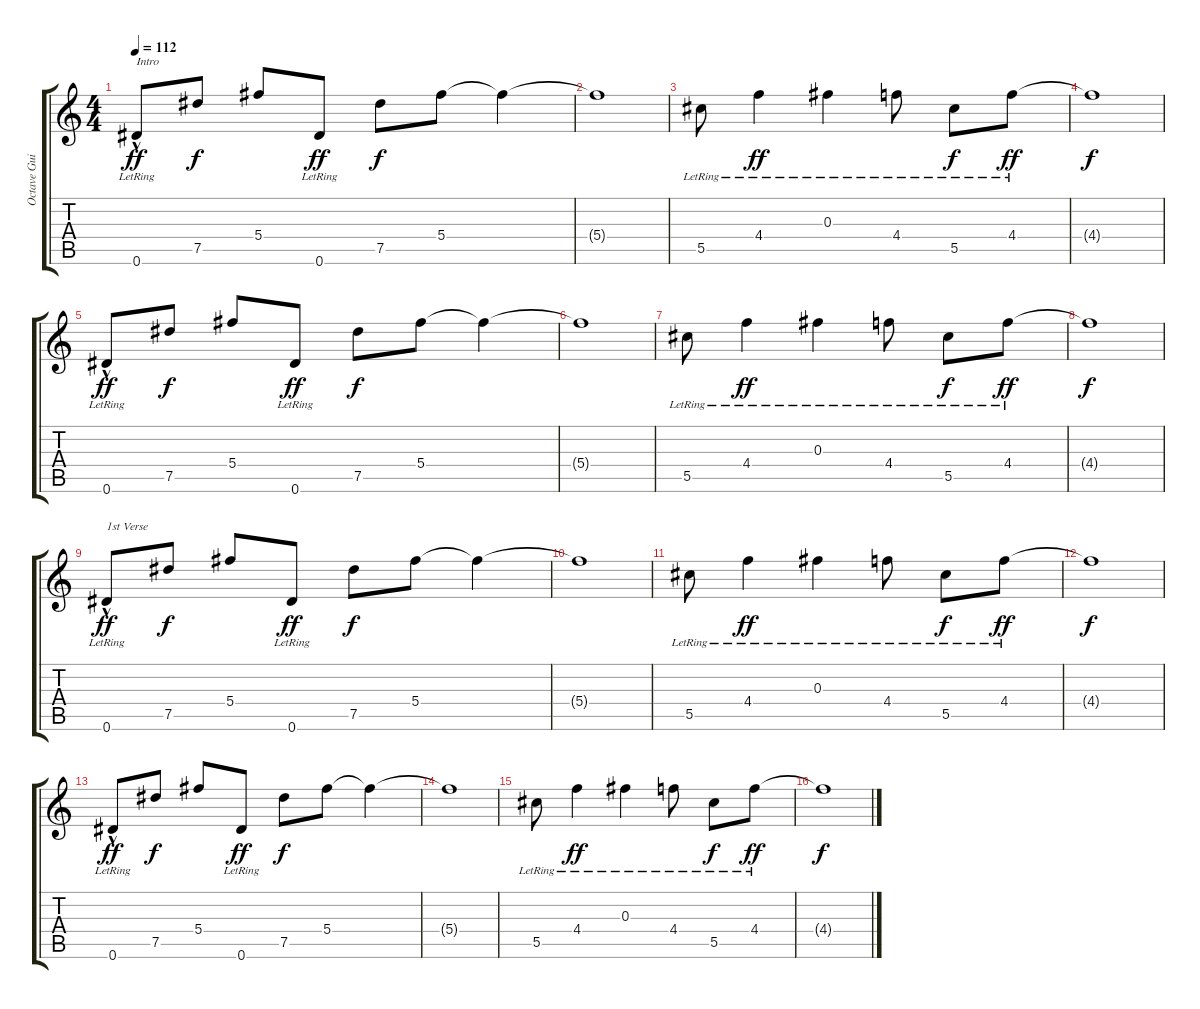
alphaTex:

\track ("Octave Guitar" "Octave Gui") {instrument electricguitarclean}
\staff {score tabs}
\tuning (Eb5 Bb4 Gb4 Db4 Ab3 Eb3) {hide}
\ts (4 4)
\tempo 112
\clef g2
\ks c
0.6{hac lr}.8{txt "Intro" dy ff instrument electricguitarclean} 7.5.8{dy f} 5.4.8 0.6{lr}.8{dy ff} 7.5.8{dy f} 5.4.8 5.4{t}.4 |
5.4{t}.1 |
5.5{lr}.8 4.4{lr}.4{dy ff} 0.3{lr}.4 4.4{lr}.8 5.5{lr}.8{dy f} 4.4{lr}.8{dy ff} |
4.4{t}.1{dy f} |
0.6{hac lr}.8{dy ff} 7.5.8{dy f} 5.4.8 0.6{lr}.8{dy ff} 7.5.8{dy f} 5.4.8 5.4{t}.4 |
5.4{t}.1 |
5.5{lr}.8 4.4{lr}.4{dy ff} 0.3{lr}.4 4.4{lr}.8 5.5{lr}.8{dy f} 4.4{lr}.8{dy ff} |
4.4{t}.1{dy f} |
0.6{hac lr}.8{txt "1st Verse" dy ff} 7.5.8{dy f} 5.4.8 0.6{lr}.8{dy ff} 7.5.8{dy f} 5.4.8 5.4{t}.4 |
5.4{t}.1 |
5.5{lr}.8 4.4{lr}.4{dy ff} 0.3{lr}.4 4.4{lr}.8 5.5{lr}.8{dy f} 4.4{lr}.8{dy ff} |
4.4{t}.1{dy f} |
0.6{hac lr}.8{dy ff} 7.5.8{dy f} 5.4.8 0.6{lr}.8{dy ff} 7.5.8{dy f} 5.4.8 5.4{t}.4 |
5.4{t}.1 |
5.5{lr}.8 4.4{lr}.4{dy ff} 0.3{lr}.4 4.4{lr}.8 5.5{lr}.8{dy f} 4.4{lr}.8{dy ff} |
4.4{t}.1{dy f}
